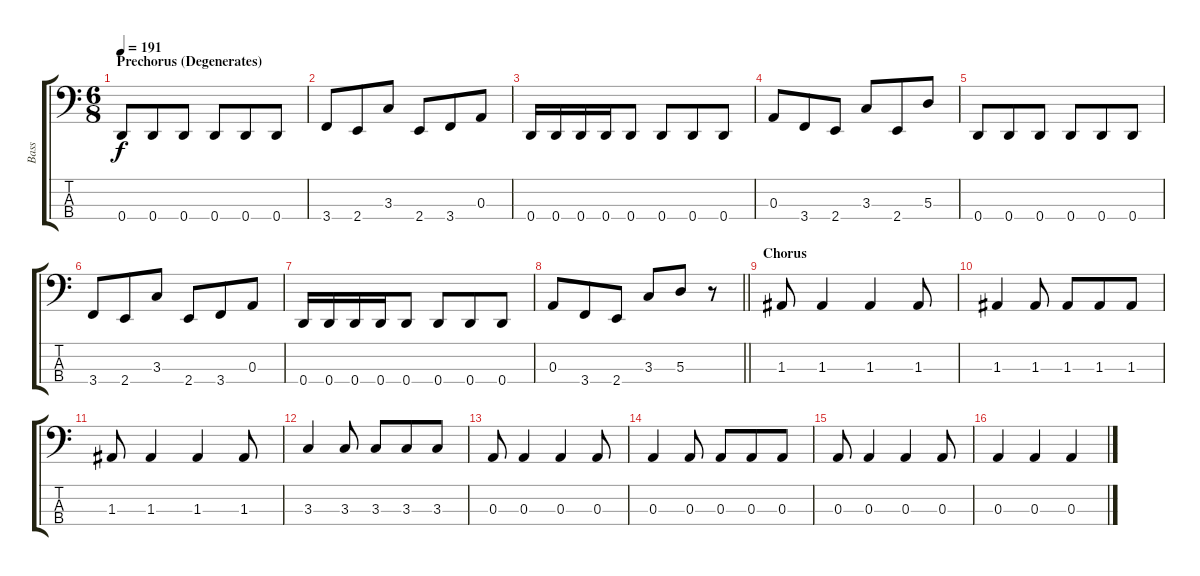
\track ("Bass" "Bass") {instrument electricbassfinger}
\staff {score tabs}
\tuning (G2 D2 A1 D1) {hide}
\ts (6 8)
\section ("" "Prechorus (Degenerates)")
\tempo 191
\clef f4
\ks c
0.4.8{dy f} 0.4.8 0.4.8 0.4.8 0.4.8 0.4.8 |
3.4.8 2.4.8 3.3.8 2.4.8 3.4.8 0.3.8 |
0.4.16 0.4.16 0.4.16 0.4.16 0.4.8 0.4.8 0.4.8 0.4.8 |
0.3.8 3.4.8 2.4.8 3.3.8 2.4.8 5.3.8 |
0.4.8 0.4.8 0.4.8 0.4.8 0.4.8 0.4.8 |
3.4.8 2.4.8 3.3.8 2.4.8 3.4.8 0.3.8 |
0.4.16 0.4.16 0.4.16 0.4.16 0.4.8 0.4.8 0.4.8 0.4.8 |
\barLineRight lightlight
0.3.8 3.4.8 2.4.8 3.3.8 5.3.8 r.8 |
\section ("" "Chorus")
1.3.8 1.3.4 1.3.4 1.3.8 |
1.3.4 1.3.8 1.3.8 1.3.8 1.3.8 |
1.3.8 1.3.4 1.3.4 1.3.8 |
3.3.4 3.3.8 3.3.8 3.3.8 3.3.8 |
0.3.8 0.3.4 0.3.4 0.3.8 |
0.3.4 0.3.8 0.3.8 0.3.8 0.3.8 |
0.3.8 0.3.4 0.3.4 0.3.8 |
0.3.4 0.3.4 0.3.4
